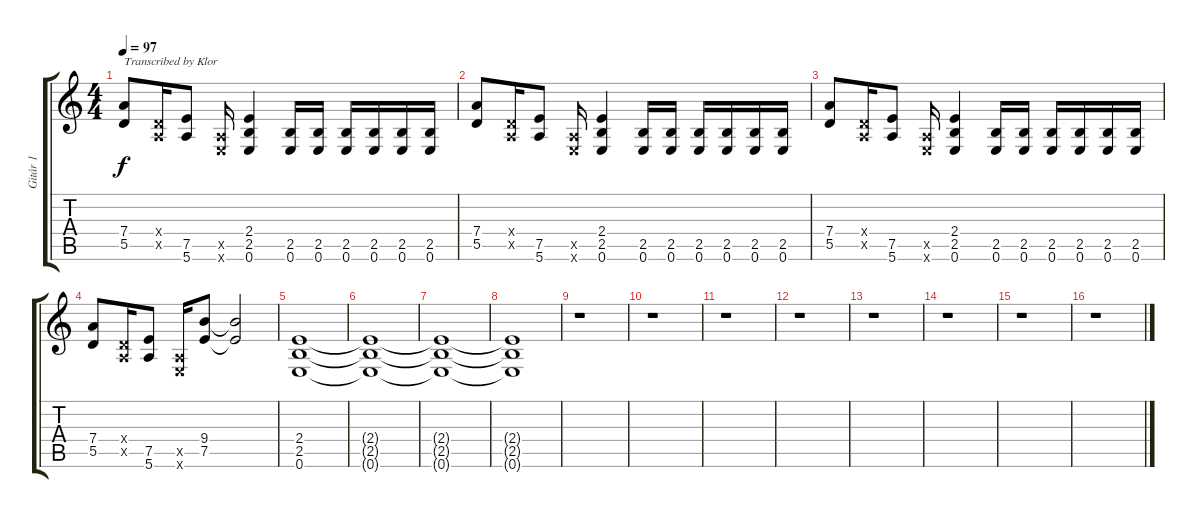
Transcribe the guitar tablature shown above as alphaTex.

\track ("Gitár 1" "Gitár 1") {instrument distortionguitar}
\staff {score tabs}
\tuning (E4 B3 G3 D3 A2 E2) {hide}
\ts (4 4)
\tempo 97
\clef g2
\ks c
(7.4 5.5).8{txt "Transcribed by Klor" dy f instrument distortionguitar} (0.4{x} 0.5{x}).16 (7.5 5.6).8 (0.5{x} 0.6{x}).16 (2.4 2.5 0.6).4 (2.5 0.6).16 (2.5 0.6).16 (2.5 0.6).16 (2.5 0.6).16 (2.5 0.6).16 (2.5 0.6).16 |
(7.4 5.5).8 (0.4{x} 0.5{x}).16 (7.5 5.6).8 (0.5{x} 0.6{x}).16 (2.4 2.5 0.6).4 (2.5 0.6).16 (2.5 0.6).16 (2.5 0.6).16 (2.5 0.6).16 (2.5 0.6).16 (2.5 0.6).16 |
(7.4 5.5).8 (0.4{x} 0.5{x}).16 (7.5 5.6).8 (0.5{x} 0.6{x}).16 (2.4 2.5 0.6).4 (2.5 0.6).16 (2.5 0.6).16 (2.5 0.6).16 (2.5 0.6).16 (2.5 0.6).16 (2.5 0.6).16 |
(7.4 5.5).8 (0.4{x} 0.5{x}).16 (7.5 5.6).8 (0.5{x} 0.6{x}).16 (9.4 7.5).8 (9.4{t} 7.5{t}).2 |
(2.4 2.5 0.6).1 |
(2.4{t} 2.5{t} 0.6{t}).1 |
(2.4{t} 2.5{t} 0.6{t}).1 |
(2.4{t} 2.5{t} 0.6{t}).1 |
r.1 |
r.1 |
r.1 |
r.1 |
r.1 |
r.1 |
r.1 |
r.1
